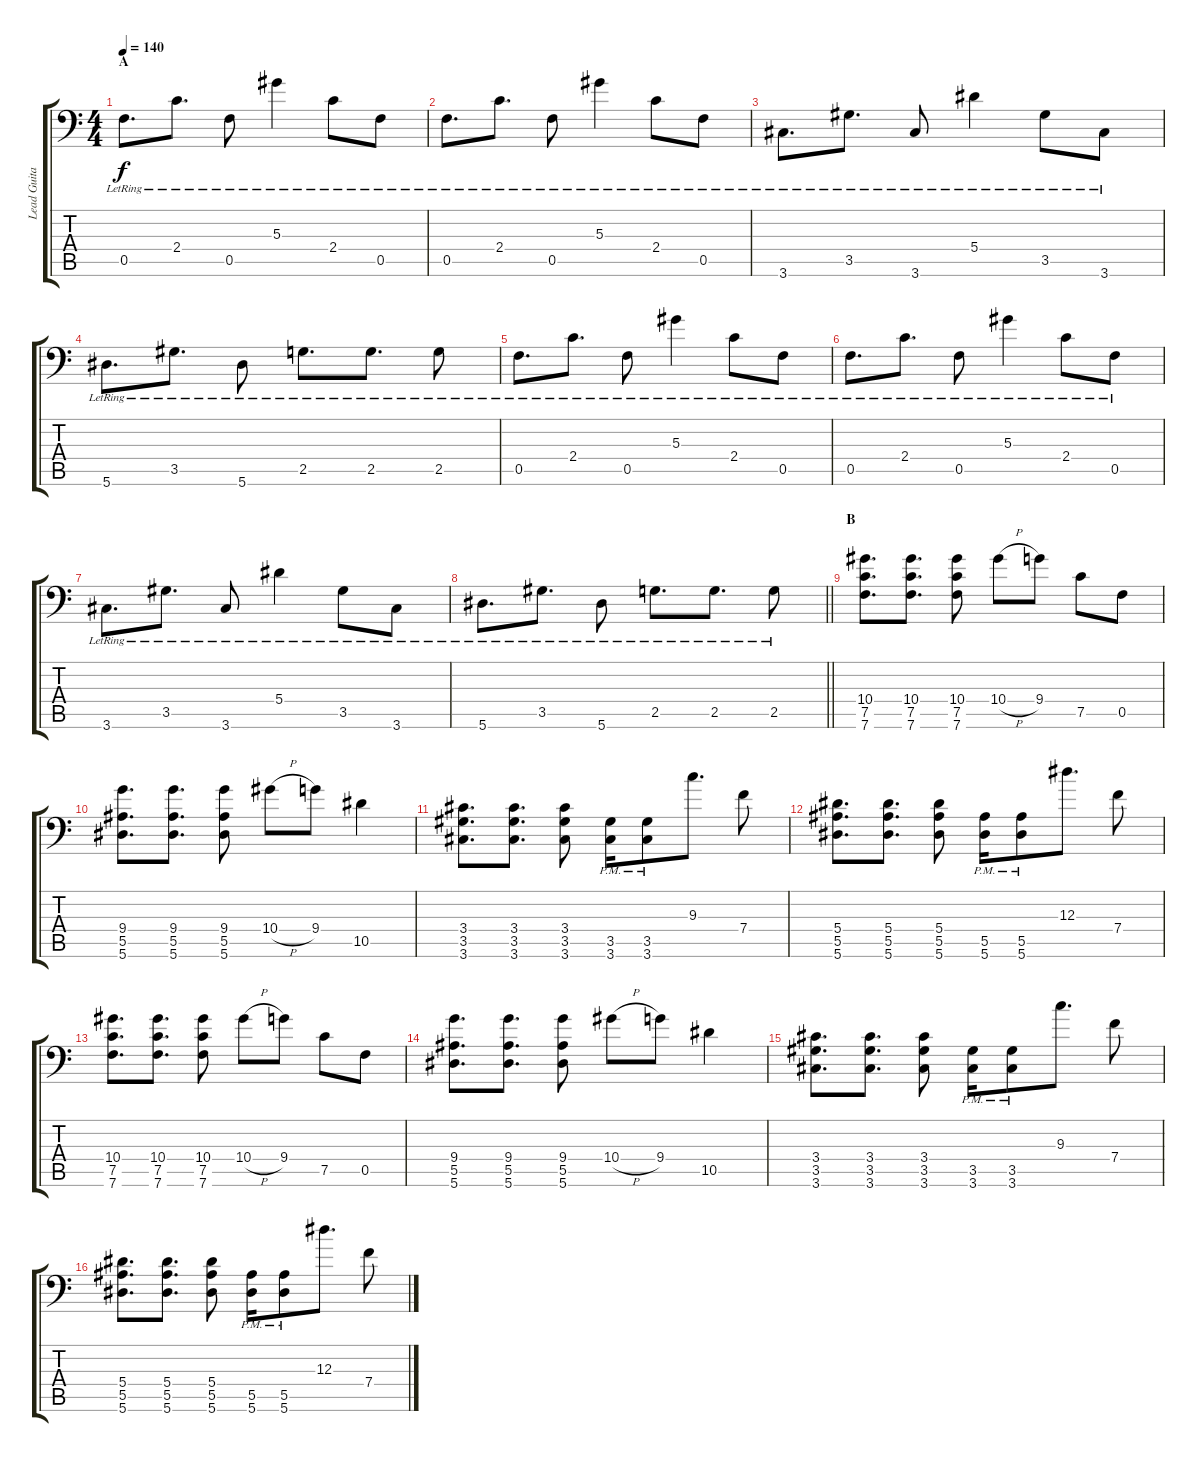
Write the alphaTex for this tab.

\track ("Lead Guitar: Michael Bujaki" "Lead Guita") {instrument overdrivenguitar}
\staff {score tabs}
\tuning (C4 G3 Eb3 Bb2 F2 Bb1) {hide}
\ts (4 4)
\section ("" "A")
\tempo 140
\clef f4
\ks c
0.5{lr}.8{d dy f instrument acousticguitarsteel} 2.4{lr}.8{d} 0.5{lr}.8 5.3{lr}.4 2.4{lr}.8 0.5{lr}.8 |
0.5{lr}.8{d} 2.4{lr}.8{d} 0.5{lr}.8 5.3{lr}.4 2.4{lr}.8 0.5{lr}.8 |
3.6{lr}.8{d} 3.5{lr}.8{d} 3.6{lr}.8 5.4{lr}.4 3.5{lr}.8 3.6{lr}.8 |
5.6{lr}.8{d} 3.5{lr}.8{d} 5.6{lr}.8 2.5{lr}.8{d} 2.5{lr}.8{d} 2.5{lr}.8 |
0.5{lr}.8{d} 2.4{lr}.8{d} 0.5{lr}.8 5.3{lr}.4 2.4{lr}.8 0.5{lr}.8 |
0.5{lr}.8{d} 2.4{lr}.8{d} 0.5{lr}.8 5.3{lr}.4 2.4{lr}.8 0.5{lr}.8 |
3.6{lr}.8{d} 3.5{lr}.8{d} 3.6{lr}.8 5.4{lr}.4 3.5{lr}.8 3.6{lr}.8 |
\barLineRight lightlight
5.6{lr}.8{d} 3.5{lr}.8{d} 5.6{lr}.8 2.5{lr}.8{d} 2.5{lr}.8{d} 2.5{lr}.8 |
\section ("" "B")
(10.4 7.5 7.6).8{d instrument overdrivenguitar} (10.4 7.5 7.6).8{d} (10.4 7.5 7.6).8 10.4{h}.8 9.4.8 7.5.8 0.5.8 |
(9.4 5.5 5.6).8{d} (9.4 5.5 5.6).8{d} (9.4 5.5 5.6).8 10.4{h}.8 9.4.8 10.5.4 |
(3.4 3.5 3.6).8{d} (3.4 3.5 3.6).8{d} (3.4 3.5 3.6).8 (3.5{pm} 3.6{pm}).16 (3.5{pm} 3.6{pm}).8 9.3.8{d} 7.4.8 |
(5.4 5.5 5.6).8{d} (5.4 5.5 5.6).8{d} (5.4 5.5 5.6).8 (5.5{pm} 5.6{pm}).16 (5.5{pm} 5.6{pm}).8 12.3.8{d} 7.4.8 |
(10.4 7.5 7.6).8{d} (10.4 7.5 7.6).8{d} (10.4 7.5 7.6).8 10.4{h}.8 9.4.8 7.5.8 0.5.8 |
(9.4 5.5 5.6).8{d} (9.4 5.5 5.6).8{d} (9.4 5.5 5.6).8 10.4{h}.8 9.4.8 10.5.4 |
(3.4 3.5 3.6).8{d} (3.4 3.5 3.6).8{d} (3.4 3.5 3.6).8 (3.5{pm} 3.6{pm}).16 (3.5{pm} 3.6{pm}).8 9.3.8{d} 7.4.8 |
(5.4 5.5 5.6).8{d} (5.4 5.5 5.6).8{d} (5.4 5.5 5.6).8 (5.5{pm} 5.6{pm}).16 (5.5{pm} 5.6{pm}).8 12.3.8{d} 7.4.8
